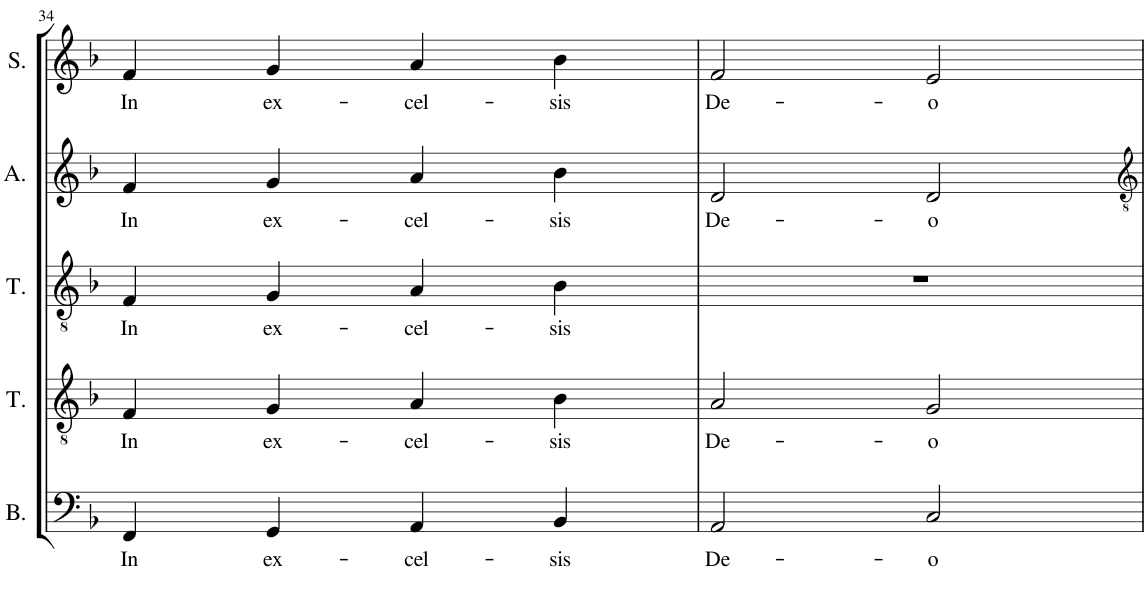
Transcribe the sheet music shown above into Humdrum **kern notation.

**kern	**text	**kern	**text	**kern	**text	**kern	**text	**kern	**text
*part5	*part5	*part4	*part4	*part3	*part3	*part2	*part2	*part1	*part1
*staff5	*staff5	*staff4	*staff4	*staff3	*staff3	*staff2	*staff2	*staff1	*staff1
*I"Bass	*	*I"Tenor	*	*I"Tenor	*	*I"Alto	*	*I"Soprano	*
*I'B.	*	*I'T.	*	*I'T.	*	*I'A.	*	*I'S.	*
!!LO:PB:g=z
*clefF4	*	*clefGv2	*	*clefGv2	*	*clefG2	*	*clefG2	*
*k[b-]	*	*k[b-]	*	*k[b-]	*	*k[b-]	*	*k[b-]	*
*M4/4	*	*M4/4	*	*M4/4	*	*M4/4	*	*M4/4	*
=34	=34	=34	=34	=34	=34	=34	=34	=34	=34
!	!LO:LY:b	!	!LO:LY:b	!	!LO:LY:b	!	!LO:LY:b	!	!LO:LY:b
4FF/	In	4F/	In	4F/	In	4f/	In	4f/	In
!	!LO:LY:b	!	!LO:LY:b	!	!LO:LY:b	!	!LO:LY:b	!	!LO:LY:b
4GG/	ex-	4G/	ex-	4G/	ex-	4g/	ex-	4g/	ex-
!	!LO:LY:b	!	!LO:LY:b	!	!LO:LY:b	!	!LO:LY:b	!	!LO:LY:b
4AA/	-cel-	4A/	-cel-	4A/	-cel-	4a/	-cel-	4a/	-cel-
!	!LO:LY:b	!	!LO:LY:b	!	!LO:LY:b	!	!LO:LY:b	!	!LO:LY:b
4BB-/	-sis	4B-\	-sis	4B-\	-sis	4b-\	-sis	4b-\	-sis
=35	=35	=35	=35	=35	=35	=35	=35	=35	=35
!	!LO:LY:b	!	!LO:LY:b	!	!	!	!LO:LY:b	!	!LO:LY:b
2AA/	De-	2A/	De-	1r	.	2d/	De-	2f/	De-
!	!LO:LY:b	!	!LO:LY:b	!	!	!	!LO:LY:b	!	!LO:LY:b
2C/	-o	2G/	-o	.	.	2d/	-o	2e/	-o
=	=	=	=	=	=	=	=	=	=
*-	*-	*-	*-	*-	*-	*-	*-	*-	*-
